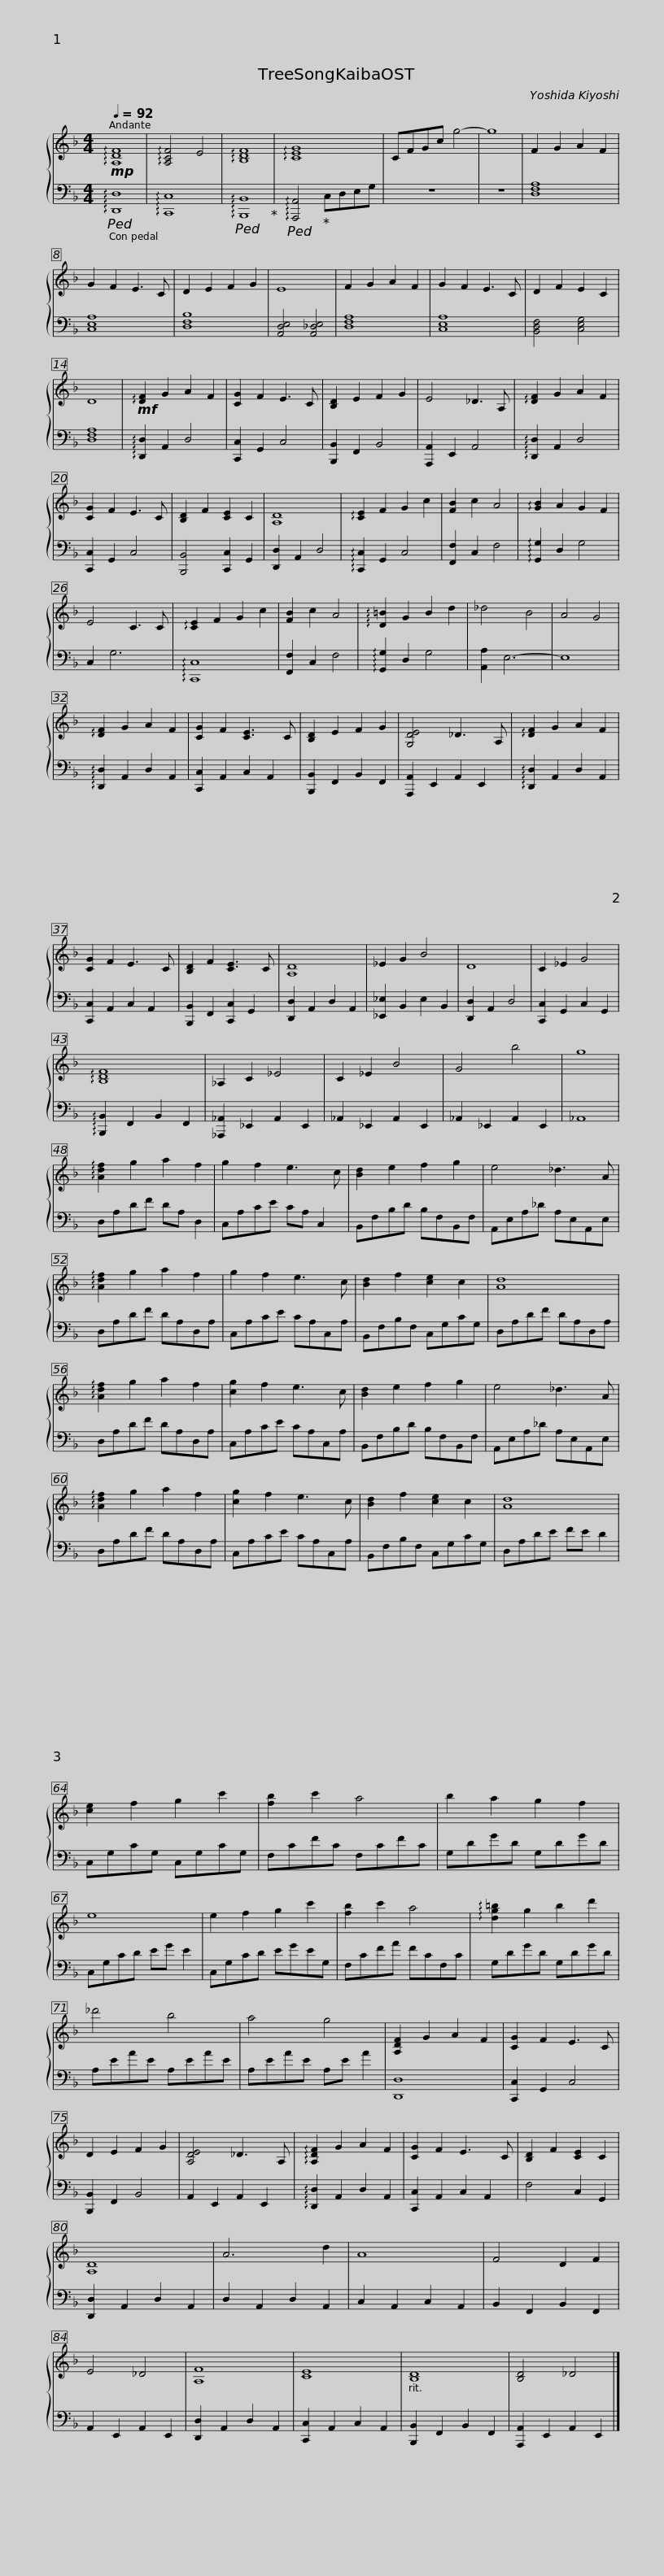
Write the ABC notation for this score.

X:1
%%score { 1 | 2 }
L:1/8
Q:1/4=92
M:4/4
I:linebreak $
K:F
V:1 treble
V:2 bass
V:1
!mp! !arpeggio![A,DF]8 | !arpeggio![A,CF]4 E4 | !arpeggio![B,DF]8 | !arpeggio![CEG]8 | CFGc g4- | %5
 g8 | F2 G2 A2 F2 | G2 F2 E3 C |$ D2 E2 F2 G2 | E8 | %10
 F2 G2 A2 F2 | G2 F2 E3 C | D2 F2 E2 C2 | D8 |!mf! !arpeggio![DF]2 G2 A2 F2 |$ %15
 [CG]2 F2 E3 C | [B,D]2 E2 F2 G2 | E4 _D3 A, | !arpeggio![DF]2 G2 A2 F2 | [CG]2 F2 E3 C | %20
 [B,D]2 F2 [CE]2 C2 | [A,D]8 |$ !arpeggio![CE]2 F2 G2 c2 | [FB]2 c2 A4 | !arpeggio![GB]2 A2 G2 F2 | %25
 E4 C3 C | !arpeggio![CE]2 F2 G2 c2 | [FB]2 c2 A4 | !arpeggio![D=B]2 G2 B2 d2 | _d4 B4 |$ %30
 A4 G4 | !arpeggio![DF]2 G2 A2 F2 | [CG]2 F2 [CE]3 C | [B,D]2 E2 F2 G2 | [G,DE]4 _D3 A, | %35
 !arpeggio![DF]2 G2 A2 F2 | [CG]2 F2 E3 C |$ [B,D]2 F2 [CE]3 C | [A,D]8 | _E2 G2 B4 | %40
 D8 | C2 _E2 G4 | !arpeggio![B,DF]8 | _A,2 C2 _E4 |$ C2 _E2 B4 | %45
 G4 b4 | g8 | !arpeggio![Adf]2 g2 a2 f2 | g2 f2 e3 c |$ [Bd]2 e2 f2 g2 | %50
 e4 _d3 A | !arpeggio![Adf]2 g2 a2 f2 | g2 f2 e3 c |$ [Bd]2 f2 [ce]2 c2 | [Ad]8 | %55
 !arpeggio![Adf]2 g2 a2 f2 | [cg]2 f2 e3 c |$ [Bd]2 e2 f2 g2 | e4 _d3 A | !arpeggio![Adf]2 g2 a2 f2 | %60
 [cg]2 f2 e3 c |$ [Bd]2 f2 [ce]2 c2 | [Ad]8 | [ce]2 f2 g2 c'2 | [fb]2 c'2 a4 |$ %65
 b2 a2 g2 f2 | e8 | e2 f2 g2 c'2 | [fb]2 c'2 a4 |$ !arpeggio![dg=b]2 g2 b2 d'2 | %70
 _d'4 b4 | a4 g4 | [A,DF]2 G2 A2 F2 | [CG]2 F2 E3 C |$ D2 E2 F2 G2 | %75
 [A,DE]4 _D3 A, | !arpeggio![A,DF]2 G2 A2 F2 | [CG]2 F2 E3 C | [B,D]2 F2 [CE]2 C2 | [A,D]8 | %80
 A6 d2 | A8 |$ F4 D2 F2 | E4 _D4 | [A,F]8 | %85
 [CE]8 | [B,D]8 | [B,D]4 _D4 |] %88
V:2
!ped! !arpeggio![D,,D,]8 | !arpeggio![C,,C,]8 |!ped! !arpeggio![B,,,B,,]8!ped-up! |!ped! !arpeggio![A,,,A,,]4!ped-up! C,D,E,G, | z8 | %5
 z8 | [D,F,A,]8 | [C,E,A,]8 |$ [D,F,B,]8 | [A,,D,E,]4 [A,,_D,E,]4 | %10
 [D,F,A,]8 | [C,E,A,]8 | [B,,D,F,]4 [C,E,G,]4 | [D,F,A,]8 | !arpeggio![D,,D,]2 A,,2 D,4 |$ %15
 [C,,C,]2 G,,2 C,4 | [B,,,B,,]2 F,,2 B,,4 | [A,,,A,,]2 E,,2 A,,4 | !arpeggio![D,,D,]2 A,,2 D,4 | [C,,C,]2 G,,2 C,4 | %20
 [B,,,B,,]4 [C,,C,]2 G,,2 | [D,,D,]2 A,,2 D,4 |$ !arpeggio![C,,C,]2 G,,2 C,4 | [F,,F,]2 C,2 F,4 | !arpeggio![G,,G,]2 D,2 G,4 | %25
 C,2 G,6 | !arpeggio![C,,C,]8 | [F,,F,]2 C,2 F,4 | !arpeggio![G,,G,]2 D,2 G,4 | [A,,A,]2 E,6- |$ %30
 E,8 | !arpeggio![D,,D,]2 A,,2 D,2 A,,2 | [C,,C,]2 A,,2 C,2 A,,2 | [B,,,B,,]2 F,,2 B,,2 F,,2 | [A,,,A,,]2 E,,2 A,,2 E,,2 | %35
 !arpeggio![D,,D,]2 A,,2 D,2 A,,2 | [C,,C,]2 A,,2 C,2 A,,2 |$ [B,,,B,,]2 F,,2 [C,,C,]2 G,,2 | [D,,D,]2 A,,2 D,2 A,,2 | [_E,,_E,]2 B,,2 E,2 B,,2 | %40
 [D,,D,]2 A,,2 D,4 | [C,,C,]2 G,,2 C,2 G,,2 | !arpeggio![B,,,B,,]2 F,,2 B,,2 F,,2 | [_A,,,_A,,]2 _E,,2 A,,2 E,,2 |$ _A,,2 _E,,2 A,,2 E,,2 | %45
 _A,,2 _E,,2 A,,2 E,,2 | _A,,8 | D,A,DF DA, D,2 | C,A,CE CA, C,2 |$ B,,F,B,D B,F,B,,F, | %50
 A,,E,A,_D A,E,A,,E, | D,A,DF DA,D,A, | C,A,CE CA,C,A, |$ B,,F,B,F, C,G,CG, | D,A,DF DA,D,A, | %55
 D,A,DF DA,D,A, | C,A,CE CA,C,A, |$ B,,F,B,D B,F,B,,F, | A,,E,A,_D A,E,A,,E, | D,A,DF DA,D,A, | %60
 C,A,CE CA,C,A, |$ B,,F,B,F, C,G,CG, | D,A,DE FE D2 | C,G,CG, C,G,CG, | F,CFC F,CFC |$ %65
 G,DGD G,DGD | C,G,CD EG E2 | C,G,CD EGEG, | F,CFA FCF,C |$ G,DGD G,DGD | %70
 A,EAE A,EAE | A,EAE A,E A2 | [D,,D,]8 | [C,,C,]2 G,,2 C,4 |$ [B,,,B,,]2 F,,2 B,,4 | %75
 A,,2 E,,2 A,,2 E,,2 | !arpeggio![D,,D,]2 A,,2 D,2 A,,2 | [C,,C,]2 A,,2 C,2 A,,2 | F,4 C,2 G,,2 | [D,,D,]2 A,,2 D,2 A,,2 | %80
 D,2 A,,2 D,2 A,,2 | C,2 A,,2 C,2 A,,2 |$ B,,2 F,,2 B,,2 F,,2 | A,,2 E,,2 A,,2 E,,2 | [D,,D,]2 A,,2 D,2 A,,2 | %85
 [C,,C,]2 A,,2 C,2 A,,2 | [B,,,B,,]2 F,,2 B,,2 F,,2 | [A,,,A,,]2 E,,2 A,,2 E,,2 |] %88
